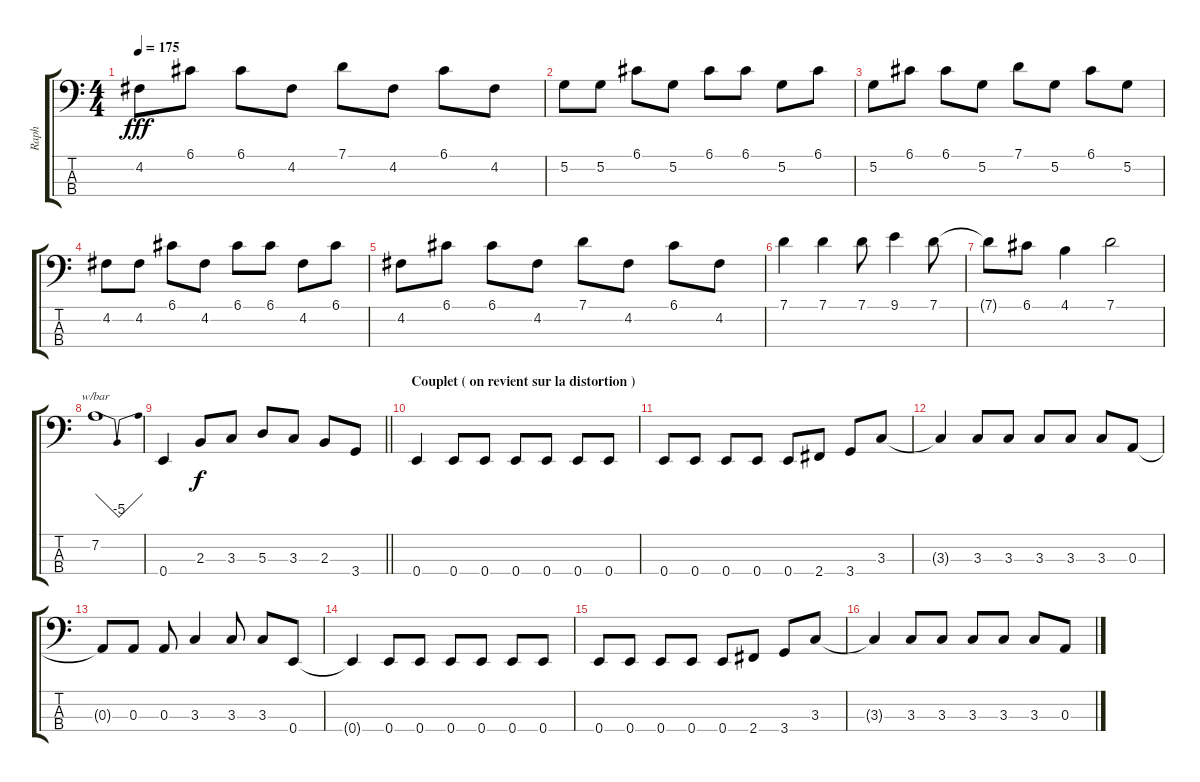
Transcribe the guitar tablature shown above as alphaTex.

\track ("Raph" "Raph") {instrument electricbassfinger}
\staff {score tabs}
\tuning (G2 D2 A1 E1) {hide}
\ts (4 4)
\tempo 175
\clef f4
\ks c
4.2.8{dy fff} 6.1.8 6.1.8 4.2.8 7.1.8 4.2.8 6.1.8 4.2.8 |
5.2.8 5.2.8 6.1.8 5.2.8 6.1.8 6.1.8 5.2.8 6.1.8 |
5.2.8 6.1.8 6.1.8 5.2.8 7.1.8 5.2.8 6.1.8 5.2.8 |
4.2.8 4.2.8 6.1.8 4.2.8 6.1.8 6.1.8 4.2.8 6.1.8 |
4.2.8 6.1.8 6.1.8 4.2.8 7.1.8 4.2.8 6.1.8 4.2.8 |
7.1.4 7.1.4 7.1.8 9.1.4 7.1.8 |
7.1{t}.8 6.1.8 4.1.4 7.1.2 |
7.2.1{tbe (dip default 0 0 30 -20 60 0)} |
\barLineRight lightlight
0.4.4 2.3.8{dy f} 3.3.8 5.3.8 3.3.8 2.3.8 3.4.8 |
\section ("" "Couplet ( on revient sur la distortion )")
0.4.4 0.4.8 0.4.8 0.4.8 0.4.8 0.4.8 0.4.8 |
0.4.8 0.4.8 0.4.8 0.4.8 0.4.8 2.4.8 3.4.8 3.3.8 |
3.3{t}.4 3.3.8 3.3.8 3.3.8 3.3.8 3.3.8 0.3.8 |
0.3{t}.8 0.3.8 0.3.8 3.3.4 3.3.8 3.3.8 0.4.8 |
0.4{t}.4 0.4.8 0.4.8 0.4.8 0.4.8 0.4.8 0.4.8 |
0.4.8 0.4.8 0.4.8 0.4.8 0.4.8 2.4.8 3.4.8 3.3.8 |
3.3{t}.4 3.3.8 3.3.8 3.3.8 3.3.8 3.3.8 0.3.8
